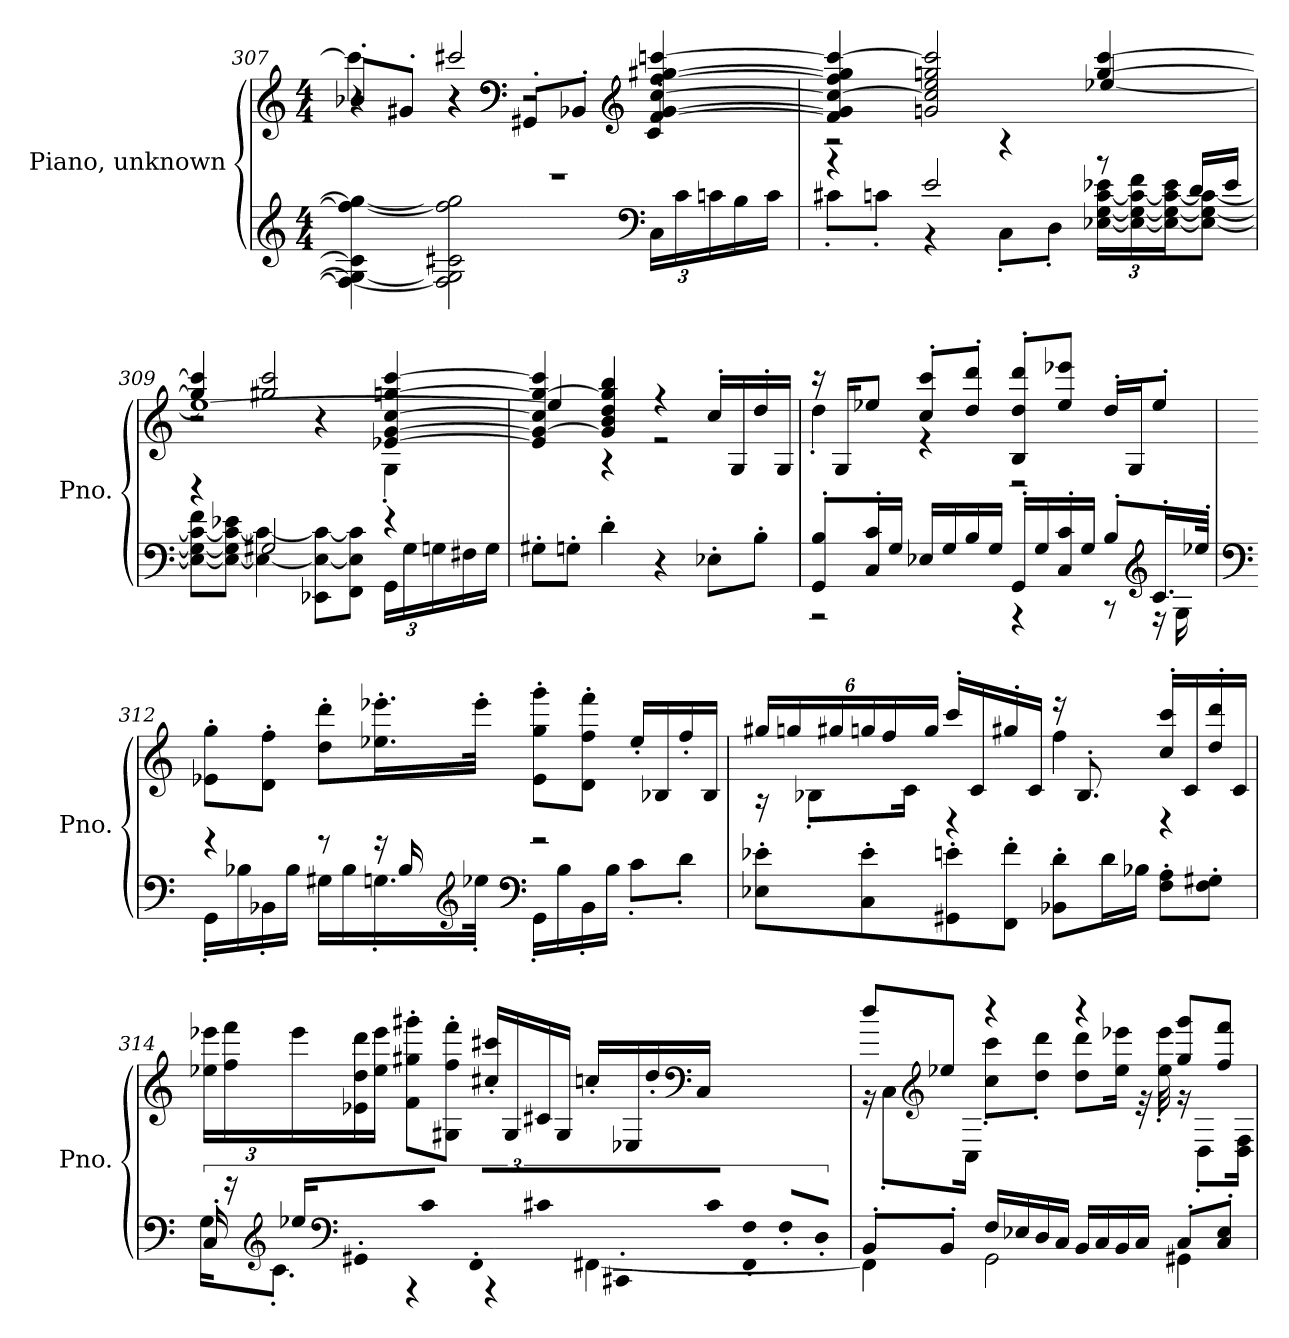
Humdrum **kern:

**kern	**kern
*part1	*part1
*staff2	*staff1
*I"Piano, unknown	*
*I'Pno.	*
!!LO:LB:g=z
*clefG2	*clefG2
*k[]	*k[]
*M4/4	*M4/4
=307	=307
*^	*^
*	*	*	*^
1r	4F\_ 4G#\_ 4c\] 4ff\_ 4gg#\_	8b-X'/L	4ccc\]	4r
.	.	8g#X'/J	.	.
.	2F\] 2G#\] 2c#X\ 2ff\] 2gg#\]	4r	4r	2ccc#X/
*	*	*clefF4	*	*
.	.	8GG#X'/L	2r	.
.	.	8BB-X'/J	.	.
*clefF4	*	*clefG2	*	*
*	*Xbrackettup	*	*	*
.	24C\LL	[4f/ [4g#/ [4cc/ [4ff/ [4gg#X/ [4cccn/	.	4c'/
.	24c#\	.	.	.
.	24cn\	.	.	.
.	16B\	.	.	.
.	16c\JJ	.	.	.
*	*	*	*v	*v
=308	=308	=308	=308
4r	8c#X'\L	4f/] 4g#/] 4cc/_ 4ff/] 4gg#/] 4ccc/_	2r
.	8cn'\J	.	.
2e/	4r	2gn/ 2cc/] 2ee/ 2ggn/ 2ccc/]	.
.	8C'\L	.	4r
.	8D'\J	.	.
8r	[24E-X\ [24G\ [24c\ 24e-X\LL	[4gg/ [4ccc/	[4ee-X/
.	24E-\_ 24G\_ 24c\_ 24f\	.	.
.	24E-\_ 24G\_ 24c\_ 24e-\J	.	.
16d/LL	8E-\_ 8G\_ 8c\_J	.	.
16e-/JJ	.	.	.
!!LO:LB:g=z
=309	=309	=309	=309
*	*	*	*^
4r	8E-\_ 8G\_ 8c\_ 8f\L	4gg/] 4ccc/]	2r	1ee-_
.	8E-\_ 8G\] 8c\_ 8e-X\J	.	.	.
2G#X/	4E-\_ 4c\_	2gg#X/ 2ccc/	.	.
.	8EE-X\ 8E-\_ 8c\_L	.	4r	.
.	8FF\ 8E-\] 8c\]J	.	.	.
4r	24GG\LL	[4e-X/ [4g/ [4cc/ [4ggn/ [4ccc/	4G'\	.
.	24G#\	.	.	.
.	24Gn\	.	.	.
.	16F#X\	.	.	.
.	16G\JJ	.	.	.
*v	*v	*	*	*
*	*	*v	*v
=310	=310	=310
8G#X'\L	4e-/] 4g/_ 4cc/] 4gg/_ 4ccc/]	4ee-/]
8Gn'\J	.	.
4d'\	4g/] 4b/ 4dd/ 4gg/] 4bb/	4r
4r	4r	2r
8E-X'\L	16cc'/LL	.
.	16G/	.
8B'\J	16dd'/	.
.	16G/JJ	.
=311	=311	=311
*^	*	*
8GG/' 8B/'L	2r	16r	4dd'\
.	.	16G/KL	.
16C/' 16c/'L	.	8ee-X/J	.
16G/JJ	.	.	.
16E-X/LL	.	8cc/' 8ccc/'L	4r
16G/	.	.	.
16B/	.	8dd/' 8ddd/'J	.
16G/JJ	.	.	.
16GG'/LL	4r	8B/' 8dd/' 8ddd/'L	2r
16G/	.	.	.
16C/' 16c/'	.	8ee-/ 8eee-X/J	.
16G/JJ	.	.	.
8B'/L	8r	16dd'/LL	.
.	.	16G/J	.
*clefG2	*	*	*
16.c'/L	16r	8ee-'/J	.
.	16G\	.	.
32ee-X'/JJk	.	.	.
*	*	*v	*v
!!LO:LB:g=z
=312	=312	=312
*clefF4	*	*
4r	16GG'\LL	8e-X\' 8gg\'L
.	16B-X\	.
.	16BB-X'\	8d\' 8ff\'J
.	16B-\JJ	.
8r	16G#X\LL	8dd\' 8ddd\'L
.	16B-\	.
16r	16.Gn'\	16.ee-X\' 16.eee-X\'L
16B-/	.	.
*clefG2	*	*
.	32ee-X'\JJk	32eee-'\JJk
*clefF4	*	*
2r	16GG'\LL	8e-\' 8gg\' 8ggg\'L
.	16B-\	.
.	16BB-'\	8d\' 8ff\' 8fff\'J
.	16B-\JJ	.
.	8c'\L	16ee-'/LL
.	.	16B-X/
.	8d'\J	16ff'/
.	.	16B-/JJ
*v	*v	*
!!LO:LB:g=z
=313	=313
*	*Xbrackettup
*	*^
8E-X\' 8e-X\'L	24gg#X/LL	16r
.	24ggn/	.
.	.	8B-X'\L
.	24gg#X/	.
8C\' 8e-\'	24ggn/	.
.	24ff/	.
.	.	16c\Jk
.	24gg/JJ	.
8GG#X\' 8en\'	16ccc'/LL	4r
.	16c/	.
8FF\' 8f\'J	16gg#X'/	.
.	16c/JJ	.
8BB-X\' 8d\'L	16r	4ff\
.	8.B-'/	.
16d\L	.	.
16B-X\JJ	.	.
8F\' 8A\'L	16cc/' 16ccc/'LL	4r
.	16c/	.
8F\' 8G#X\'J	16dd/' 16ddd/'	.
.	16c/JJ	.
*	*v	*v
!!LO:LB:g=z
=314	=314
*brackettup	*
*^	*
24C'/	16G\KL	24ee-X\ 24eee-X\LL
24r	.	24ff\ 24fff\
*clefG2	*	*
.	8.c'\J	.
24ee-X/LL	.	24eee-\
*clefF4	*	*
16GG#X'/	.	16e-X\ 16dd\ 16ddd\
16c/JJ	.	16ee-\ 16eee-\JJ
16FF'/LL	4r	8f\' 8gg#X\' 8ggg#X\'L
16c#X/	.	.
16CC#X'/	.	8G#X\' 8ff\' 8fff\'J
16c#/JJ	.	.
4FF/' 4F/'	4r	16cc#X/' 16ccc#X/'LL
.	.	16G#/
.	.	16c#X/
.	.	16G#/JJ
8F'/L	[4FF#X\	16ccn'/LL
.	.	16E-X/
8D'/J	.	16dd'/
*	*	*clefF4
.	.	16C/JJ
!!LO:PB:g=z
=315	=315	=315
*	*	*^
8BB'/L	4FF#\]	8dd/L	16r
.	.	.	8C'\L
*	*	*clefG2	*
8BB'/J	.	8ee-X/J	.
.	.	.	16C\Jk
16F/LL	2GG\	4r	8cc\' 8ccc\'L
16E-X/	.	.	.
16D/	.	.	8dd\' 8ddd\'J
16C/JJ	.	.	.
16BB/LL	.	4r	8dd\ 8ddd\L
16C/	.	.	.
16BB/	.	.	16ee-\ 16eee-X\Jk
16C/JJ	.	.	32r
.	.	.	32ee-\' 32eee-\'
8C'/L	4GG#X\	8gg/ 8ggg/L	16r
.	.	.	8D'\L
8C/' 8E-/'J	.	8ff/ 8fff/J	.
.	.	.	16D\ 16F\Jk
*v	*v	*	*
*	*v	*v
=	=
*-	*-
